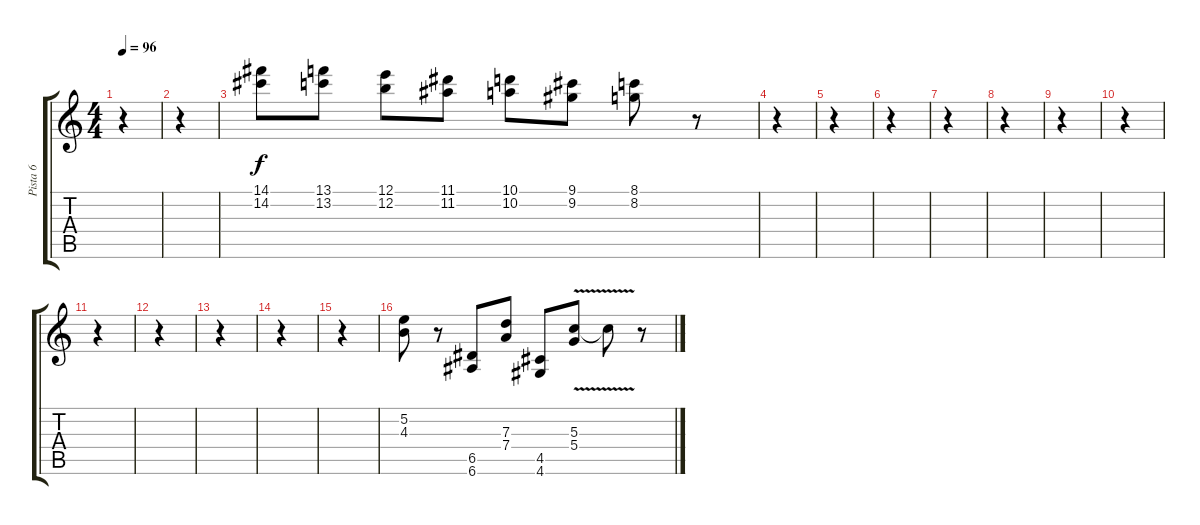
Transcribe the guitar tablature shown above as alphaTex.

\track ("Pista 6" "Pista 6") {instrument distortionguitar}
\staff {score tabs}
\tuning (E4 B3 G3 D3 A2 E2) {hide}
\ts (4 4)
\tempo 96
\clef g2
\ks c
r.4{dy f} |
r.4 |
(14.1 14.2).8 (13.1 13.2).8 (12.1 12.2).8 (11.1 11.2).8 (10.1 10.2).8 (9.1 9.2).8 (8.1 8.2).8 r.8 |
r.4 |
r.4 |
r.4 |
r.4 |
r.4 |
r.4 |
r.4 |
r.4 |
r.4 |
r.4 |
r.4 |
r.4 |
(5.2 4.3).8 r.8 (6.5 6.6).8 (7.3 7.4).8 (4.5 4.6).8 (5.3{v} 5.4{v}).8 5.3{t}.8 r.8
